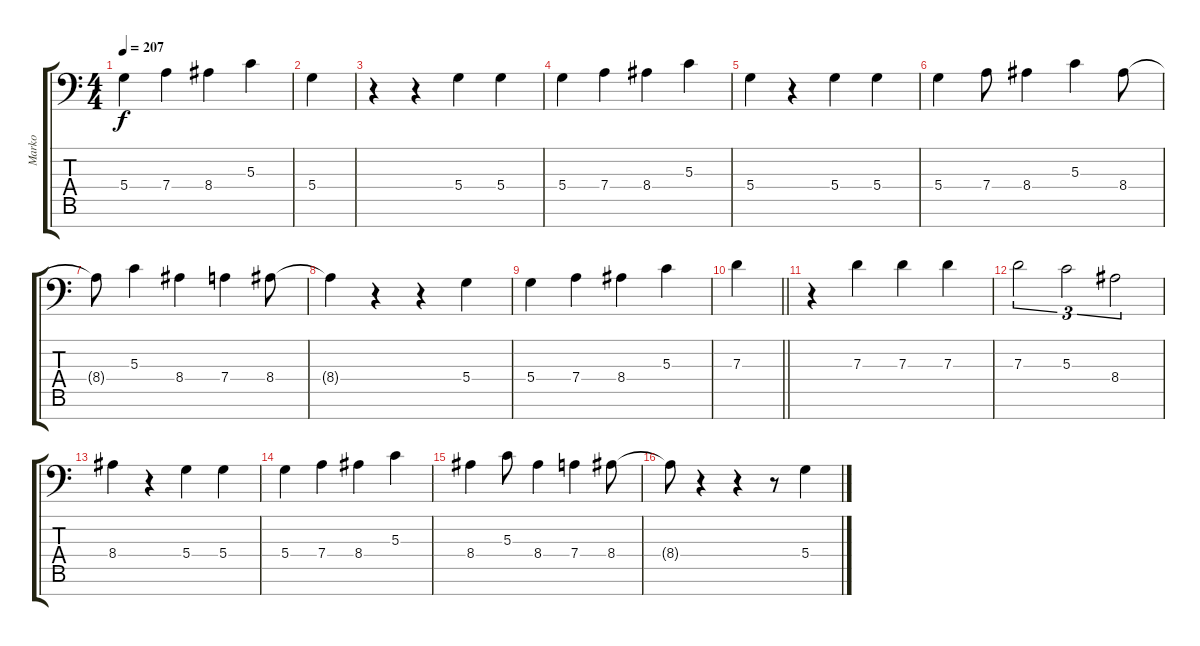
\track ("Marko" "Marko") {instrument cello}
\staff {score tabs}
\tuning (E4 B3 G3 D3 A2 E2 C-1) {hide}
\ts (4 4)
\tempo 207
\clef f4
\ks c
5.4.4{dy f} 7.4.4 8.4.4 5.3.4 |
5.4.4 |
r.4 r.4 5.4.4 5.4.4 |
5.4.4 7.4.4 8.4.4 5.3.4 |
5.4.4 r.4 5.4.4 5.4.4 |
5.4.4 7.4.8 8.4.4 5.3.4 8.4.8 |
8.4{t}.8 5.3.4 8.4.4 7.4.4 8.4.8 |
8.4{t}.4 r.4 r.4 5.4.4 |
5.4.4 7.4.4 8.4.4 5.3.4 |
\barLineRight lightlight
7.3.4 |
\section ("" "")
r.4 7.3.4 7.3.4 7.3.4 |
7.3.2{tu (3 2)} 5.3.2{tu (3 2)} 8.4.2{tu (3 2)} |
8.4.4 r.4 5.4.4 5.4.4 |
5.4.4 7.4.4 8.4.4 5.3.4 |
8.4.4 5.3.8 8.4.4 7.4.4 8.4.8 |
8.4{t}.8 r.4 r.4 r.8 5.4.4
